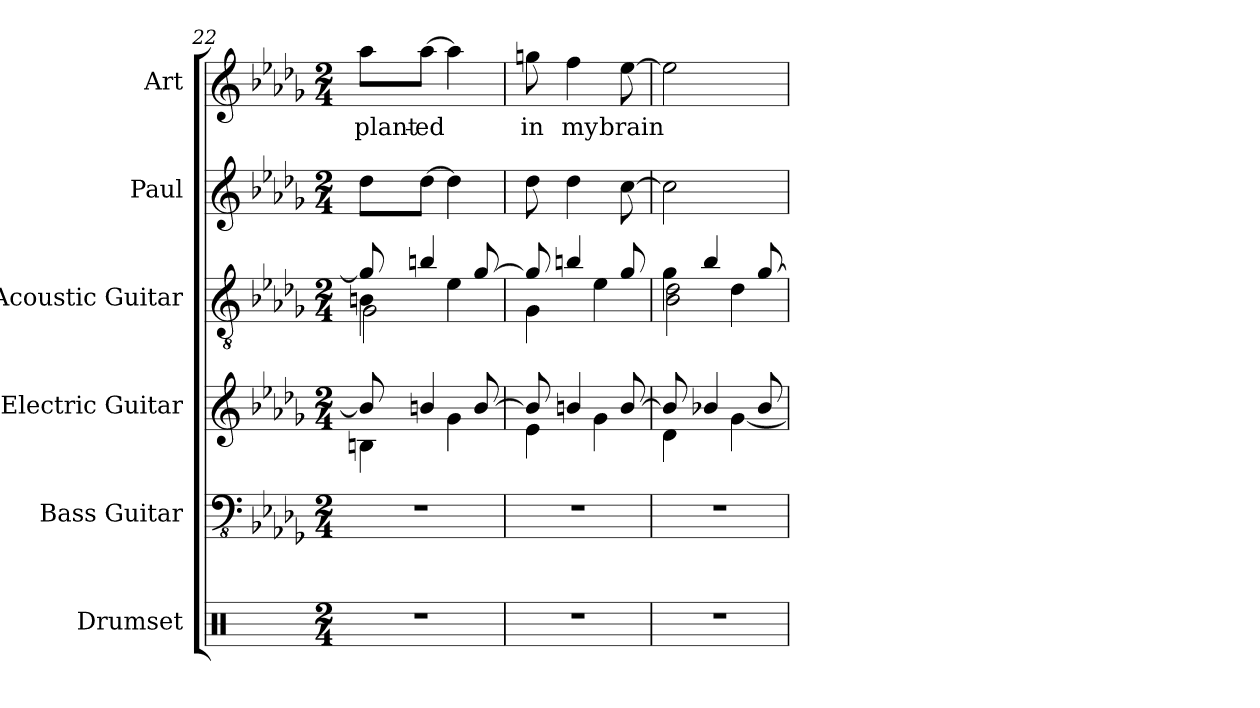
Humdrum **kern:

**kern	**kern	**kern	**kern	**kern	**kern	**text
*part6	*part5	*part4	*part3	*part2	*part1	*part1
*staff6	*staff5	*staff4	*staff3	*staff2	*staff1	*staff1
*I"Drumset	*I"Bass Guitar	*I"Electric Guitar	*I"Acoustic Guitar	*I"Paul	*I"Art	*
*I'Drs.	*I'B. Guit.	*I'El. Guit.	*I'Ac. Guit.	*I'Paul	*I'Art	*
*clefX	*clefFv4	*clefG2	*clefGv2	*clefG2	*clefG2	*
*	*	*	*	*ITrd1c2	*ITrd1c2	*
*k[]	*k[b-e-a-d-g-]	*k[b-e-a-d-g-]	*k[b-e-a-d-g-]	*k[b-e-a-d-g-c-f-]	*k[b-e-a-d-g-c-f-]	*
*M2/4	*M2/4	*M2/4	*M2/4	*M2/4	*M2/4	*
=22	=22	=22	=22	=22	=22	=22
*	*	*^	*^	*	*	*
*	*	*	*	*	*^	*	*	*
2r	2r	8b/]	4Bn\	8g-/]	4Bn\	2G-\	8cc-\L	8gg-\L	plant-
.	.	4bn/	.	4bn/	.	.	[8cc-\J	[8gg-\J	-ed
.	.	.	4g-\	.	4e-\	.	4cc-\]	4gg-\]	.
.	.	[8b/	.	[8g-/	.	.	.	.	.
*	*	*	*	*	*v	*v	*	*	*
=23	=23	=23	=23	=23	=23	=23	=23	=23
2r	2r	8b/]	4e-\	8g-/]	4G-\	8cc-\	8ffn\	in
.	.	4bn/	.	4bn/	.	4cc-\	4ee-\	my
.	.	.	4g-\	.	4e-\	.	.	.
.	.	[8b/	.	8g-/	.	[8b-\	[8dd-\	brain
=24	=24	=24	=24	=24	=24	=24	=24	=24
*	*	*	*	*	*^	*	*	*
2r	2r	8b/]	4d-\	8rfyy	4g-\	2B-\ 2d-\	2b-\]	2dd-\]	.
.	.	4b-X/	.	4b-/	.	.	.	.	.
.	.	.	[4g-\	.	4d-\	.	.	.	.
.	.	8b-/	.	[8g-/	.	.	.	.	.
*	*	*v	*v	*	*	*	*	*	*
*	*	*	*v	*v	*v	*	*	*
=	=	=	=	=	=	=
*-	*-	*-	*-	*-	*-	*-
